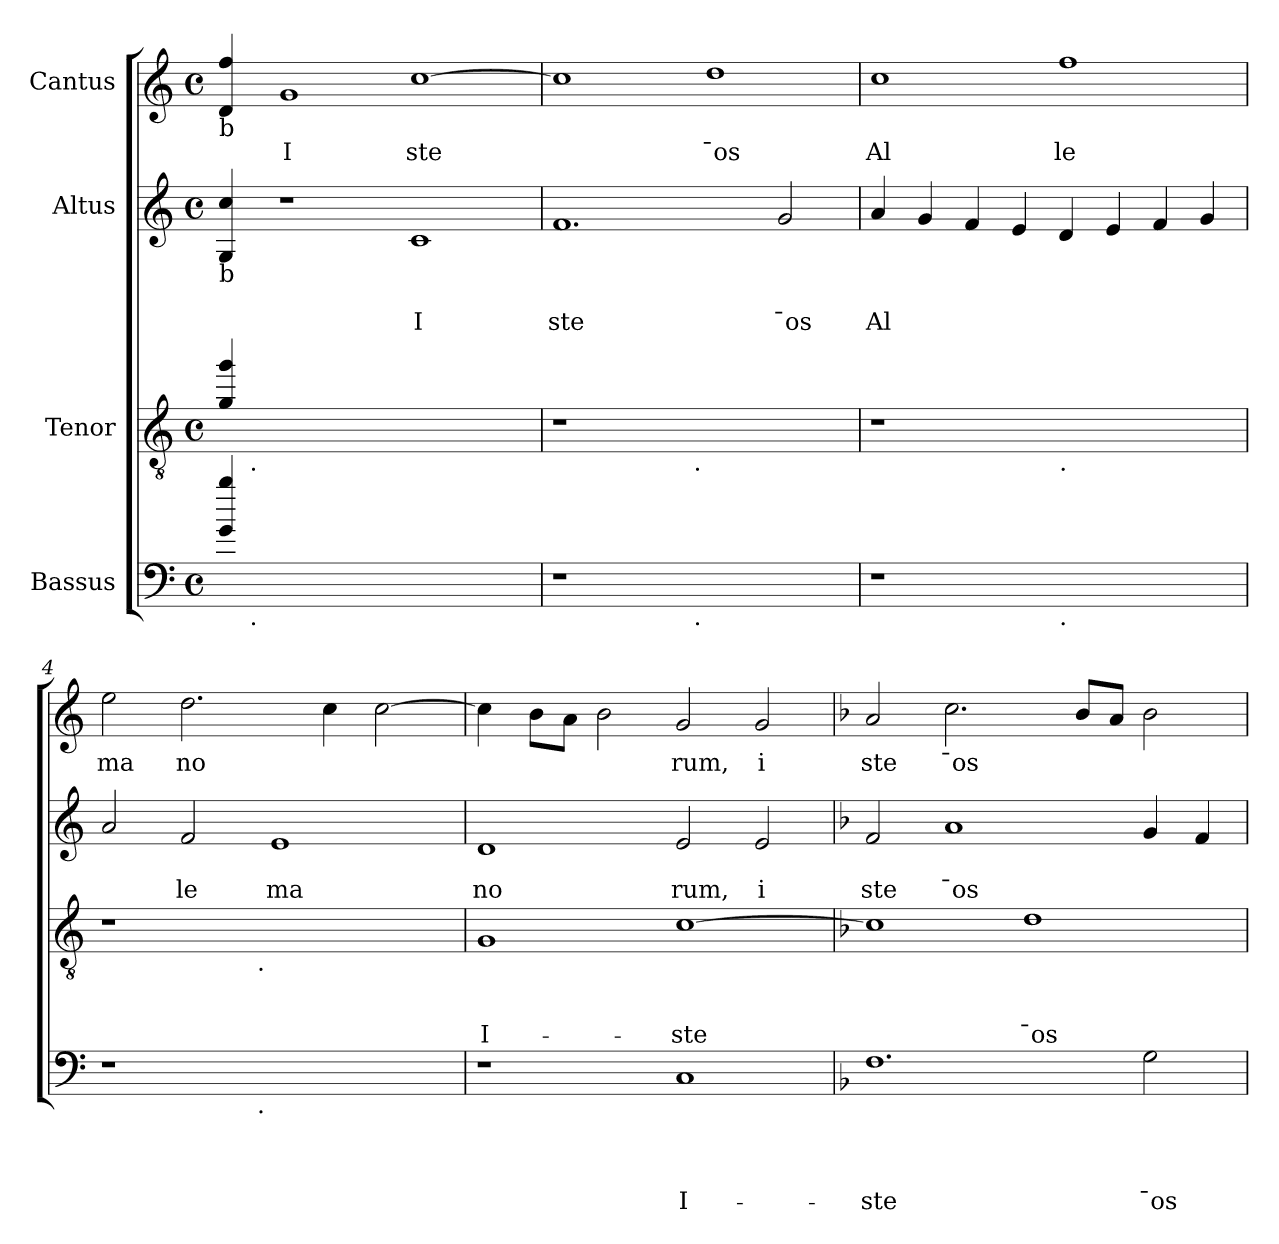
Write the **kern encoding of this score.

**kern	**text	**text	**text	**text	**kern	**text	**text	**text	**kern	**text	**text	**kern	**text
*part4	*part4	*part4	*part4	*part4	*part3	*part3	*part3	*part3	*part2	*part2	*part2	*part1	*part1
*staff4	*staff4	*staff4	*staff4	*staff4	*staff3	*staff3	*staff3	*staff3	*staff2	*staff2	*staff2	*staff1	*staff1
*I"Bassus	*	*	*	*	*I"Tenor	*	*	*	*I"Altus	*	*	*I"Cantus	*
*clefF4	*	*	*	*	*clefGv2	*	*	*	*clefG2	*	*	*clefG2	*
*k[]	*	*	*	*	*k[]	*	*	*	*k[]	*	*	*k[]	*
*C:	*	*	*	*	*C:	*	*	*	*C:	*	*	*C:	*
*M4/4	*	*	*	*	*M4/4	*	*	*	*M4/4	*	*	*M4/4	*
*met(c)	*	*	*	*	*met(c)	*	*	*	*met(c)	*	*	*met(c)	*
=1	=1	=1	=1	=1	=1	=1	=1	=1	=1	=1	=1	=1	=1
!	!	!	!	!	!	!	!	!	!	!	!	!LO:TX:b:t=b	!
!	!	!	!	!	!	!	!	!	!LO:TX:b:t=b	!	!	!	!
!	!	!	!	!	!LO:TX:b:t=b	!	!	!	!	!	!	!	!
!LO:TX:b:t=b	!	!	!	!	!	!	!	!	!	!	!	!	!
*^	*	*	*	*	*^	*	*	*	*	*	*	*	*
4g/ 4bb/	8ryy	.	.	.	.	4g/ 4gg/	8ryy	.	.	.	4G/ 4cc/	.	.	4d/ 4ff/	.
!	!	!	!	!	!	!	!LO:TX:b:t=.	!	!	!	!	!	!	!	!
!	!LO:TX:b:t=.	!	!	!	!	!	!	!	!	!	!	!	!	!	!
.	1ryy	.	.	.	.	.	1ryy	.	.	.	.	.	.	.	.
!	!	!	!	!	!	!	!	!	!	!	!	!	!	!	!LO:LY:b
0ryy	.	.	.	.	.	0ryy	.	.	.	.	1r	.	.	1g	I
.	1ryy	.	.	.	.	.	1ryy	.	.	.	.	.	.	.	.
!	!	!	!	!	!	!	!	!	!	!	!	!	!LO:LY:b	!	!LO:LY:b
.	.	.	.	.	.	.	.	.	.	.	1c	.	I	[>1cc	ste
.	8ryy	.	.	.	.	.	8ryy	.	.	.	.	.	.	.	.
=2	=2	=2	=2	=2	=2	=2	=2	=2	=2	=2	=2	=2	=2	=2	=2
!	!	!	!	!	!	!	!	!	!	!	!	!	!LO:LY:b	!	!
1r	2ryy	.	.	.	.	1r	2ryy	.	.	.	1.f	.	ste	1cc]	.
.	4...ryy	.	.	.	.	.	4...ryy	.	.	.	.	.	.	.	.
!	!	!	!	!	!	!	!LO:TX:b:t=.	!	!	!	!	!	!	!	!
!	!LO:TX:b:t=.	!	!	!	!	!	!	!	!	!	!	!	!	!	!
.	1ryy	.	.	.	.	.	1ryy	.	.	.	.	.	.	.	.
!	!	!	!	!	!	!	!	!	!	!	!	!	!	!	!LO:LY:b
1ryy	.	.	.	.	.	1ryy	.	.	.	.	.	.	.	1dd	¯os
!	!	!	!	!	!	!	!	!	!	!	!	!	!LO:LY:b	!	!
.	.	.	.	.	.	.	.	.	.	.	2g/	.	¯os	.	.
.	32ryy	.	.	.	.	.	32ryy	.	.	.	.	.	.	.	.
=3	=3	=3	=3	=3	=3	=3	=3	=3	=3	=3	=3	=3	=3	=3	=3
!	!	!	!	!	!	!	!	!	!	!	!	!	!LO:LY:b	!	!LO:LY:b
*v	*v	*	*	*	*	*	*	*	*	*	*	*	*	*	*
*	*	*	*	*	*v	*v	*	*	*	*	*	*	*	*
1r	.	.	.	.	1r	.	.	.	4a/	.	Al	1cc	Al
.	.	.	.	.	.	.	.	.	4g/	.	.	.	.
.	.	.	.	.	.	.	.	.	4f/	.	.	.	.
.	.	.	.	.	.	.	.	.	4e/	.	.	.	.
!	!	!	!	!	!LO:TX:b:t=.	!	!	!	!	!	!	!	!
!LO:TX:b:t=.	!	!	!	!	!	!	!	!	!	!	!	!	!
!	!	!	!	!	!	!	!	!	!	!	!	!	!LO:LY:b
1ryy	.	.	.	.	1ryy	.	.	.	4d/	.	.	1ff	le
.	.	.	.	.	.	.	.	.	4e/	.	.	.	.
.	.	.	.	.	.	.	.	.	4f/	.	.	.	.
.	.	.	.	.	.	.	.	.	4g/	.	.	.	.
=4	=4	=4	=4	=4	=4	=4	=4	=4	=4	=4	=4	=4	=4
!	!	!	!	!	!	!	!	!	!	!	!	!	!LO:LY:b
*^	*	*	*	*	*^	*	*	*	*	*	*	*	*
1r	2ryy	.	.	.	.	1r	2ryy	.	.	.	2a/	.	.	2ee\	ma
!	!	!	!	!	!	!	!	!	!	!	!	!	!LO:LY:b	!	!LO:LY:b
.	4...ryy	.	.	.	.	.	4...ryy	.	.	.	2f/	.	le	2.dd\	no
!	!	!	!	!	!	!	!LO:TX:b:t=.	!	!	!	!	!	!	!	!
!	!LO:TX:b:t=.	!	!	!	!	!	!	!	!	!	!	!	!	!	!
.	1ryy	.	.	.	.	.	1ryy	.	.	.	.	.	.	.	.
!	!	!	!	!	!	!	!	!	!	!	!	!	!LO:LY:b	!	!
1ryy	.	.	.	.	.	1ryy	.	.	.	.	1e	.	ma	.	.
.	.	.	.	.	.	.	.	.	.	.	.	.	.	4cc\	.
.	.	.	.	.	.	.	.	.	.	.	.	.	.	[>2cc\	.
.	32ryy	.	.	.	.	.	32ryy	.	.	.	.	.	.	.	.
=5	=5	=5	=5	=5	=5	=5	=5	=5	=5	=5	=5	=5	=5	=5	=5
!	!	!	!	!	!	!	!	!	!	!LO:LY:b	!	!	!LO:LY:b	!	!
*v	*v	*	*	*	*	*	*	*	*	*	*	*	*	*	*
*	*	*	*	*	*v	*v	*	*	*	*	*	*	*	*
1r	.	.	.	.	1G	.	.	I-	1d	.	no	4cc\]	.
.	.	.	.	.	.	.	.	.	.	.	.	8b\L	.
.	.	.	.	.	.	.	.	.	.	.	.	8a\J	.
.	.	.	.	.	.	.	.	.	.	.	.	2b\	.
!	!	!	!	!LO:LY:b	!	!	!	!LO:LY:b	!	!	!LO:LY:b	!	!LO:LY:b
1C	.	.	.	I-	[<1c	.	.	-ste	2e/	.	rum,	2g/	rum,
!	!	!	!	!	!	!	!	!	!	!	!LO:LY:b	!	!LO:LY:b
.	.	.	.	.	.	.	.	.	2e/	.	i	2g/	i
!!LO:LB:g=z
=6	=6	=6	=6	=6	=6	=6	=6	=6	=6	=6	=6	=6	=6
*k[b-]	*	*	*	*	*k[b-]	*	*	*	*k[b-]	*	*	*k[b-]	*
*F:	*	*	*	*	*F:	*	*	*	*F:	*	*	*F:	*
!	!	!	!	!LO:LY:b	!	!	!	!	!	!	!LO:LY:b	!	!LO:LY:b
1.F	.	.	.	-ste	1c]	.	.	.	2f/	.	ste	2a/	ste
!	!	!	!	!	!	!	!	!	!	!	!LO:LY:b	!	!LO:LY:b
.	.	.	.	.	.	.	.	.	1a	.	¯os	2.cc\	¯os
!	!	!	!	!	!	!	!	!LO:LY:b	!	!	!	!	!
.	.	.	.	.	1d	.	.	¯os	.	.	.	.	.
.	.	.	.	.	.	.	.	.	.	.	.	8b-/L	.
.	.	.	.	.	.	.	.	.	.	.	.	8a/J	.
!	!	!	!	!LO:LY:b	!	!	!	!	!	!	!	!	!
2G\	.	.	.	¯os	.	.	.	.	4g/	.	.	2b-\	.
.	.	.	.	.	.	.	.	.	4f/	.	.	.	.
=	=	=	=	=	=	=	=	=	=	=	=	=	=
*-	*-	*-	*-	*-	*-	*-	*-	*-	*-	*-	*-	*-	*-
